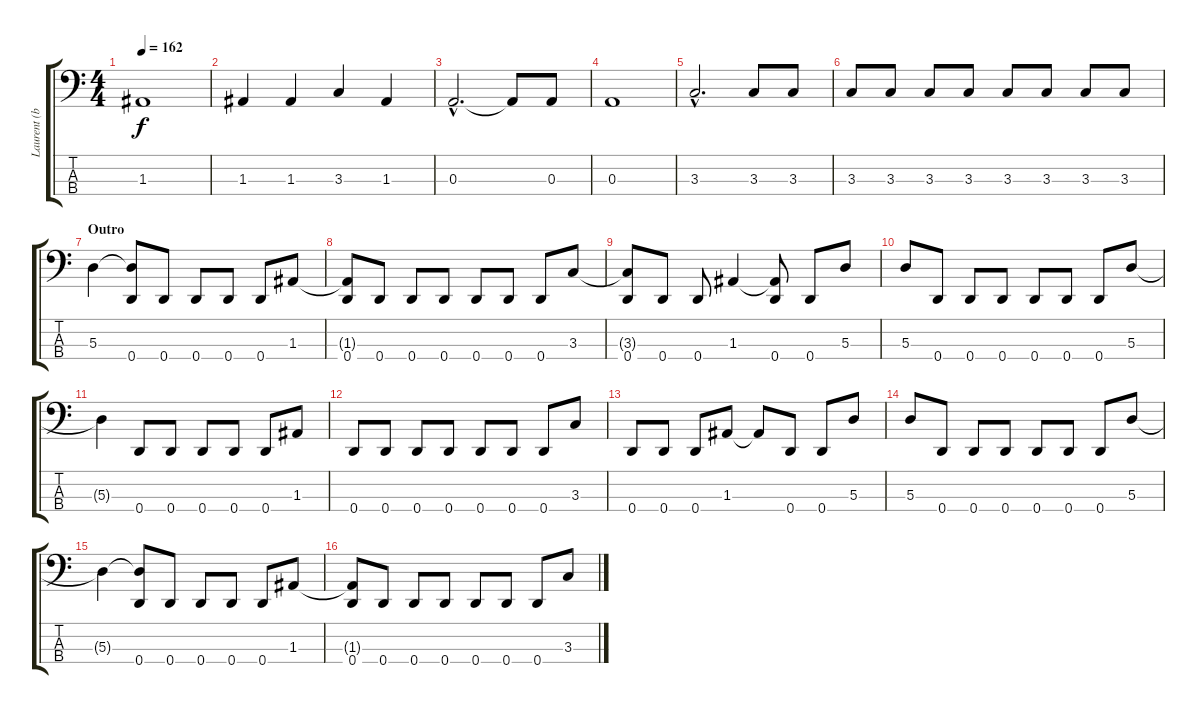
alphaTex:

\track ("Laurent (basse)" "Laurent (b") {instrument electricbassfinger}
\staff {score tabs}
\tuning (G2 D2 A1 D1) {hide}
\ts (4 4)
\tempo 162
\clef f4
\ks c
1.3.1{dy f} |
1.3.4 1.3.4 3.3.4 1.3.4 |
0.3{hac}.2{d} 0.3{t}.8 0.3.8 |
0.3.1 |
3.3{hac}.2{d} 3.3.8 3.3.8 |
3.3.8 3.3.8 3.3.8 3.3.8 3.3.8 3.3.8 3.3.8 3.3.8 |
\section ("" "Outro")
5.3.4 (5.3{t} 0.4).8 0.4.8 0.4.8 0.4.8 0.4.8 1.3.8 |
(1.3{t} 0.4).8 0.4.8 0.4.8 0.4.8 0.4.8 0.4.8 0.4.8 3.3.8 |
(3.3{t} 0.4).8 0.4.8 0.4.8 1.3.4 (1.3{t} 0.4).8 0.4.8 5.3.8 |
5.3.8 0.4.8 0.4.8 0.4.8 0.4.8 0.4.8 0.4.8 5.3.8 |
5.3{t}.4 0.4.8 0.4.8 0.4.8 0.4.8 0.4.8 1.3.8 |
0.4.8 0.4.8 0.4.8 0.4.8 0.4.8 0.4.8 0.4.8 3.3.8 |
0.4.8 0.4.8 0.4.8 1.3.8 1.3{t}.8 0.4.8 0.4.8 5.3.8 |
5.3.8 0.4.8 0.4.8 0.4.8 0.4.8 0.4.8 0.4.8 5.3.8 |
5.3{t}.4 (5.3{t} 0.4).8 0.4.8 0.4.8 0.4.8 0.4.8 1.3.8 |
(1.3{t} 0.4).8 0.4.8 0.4.8 0.4.8 0.4.8 0.4.8 0.4.8 3.3.8
